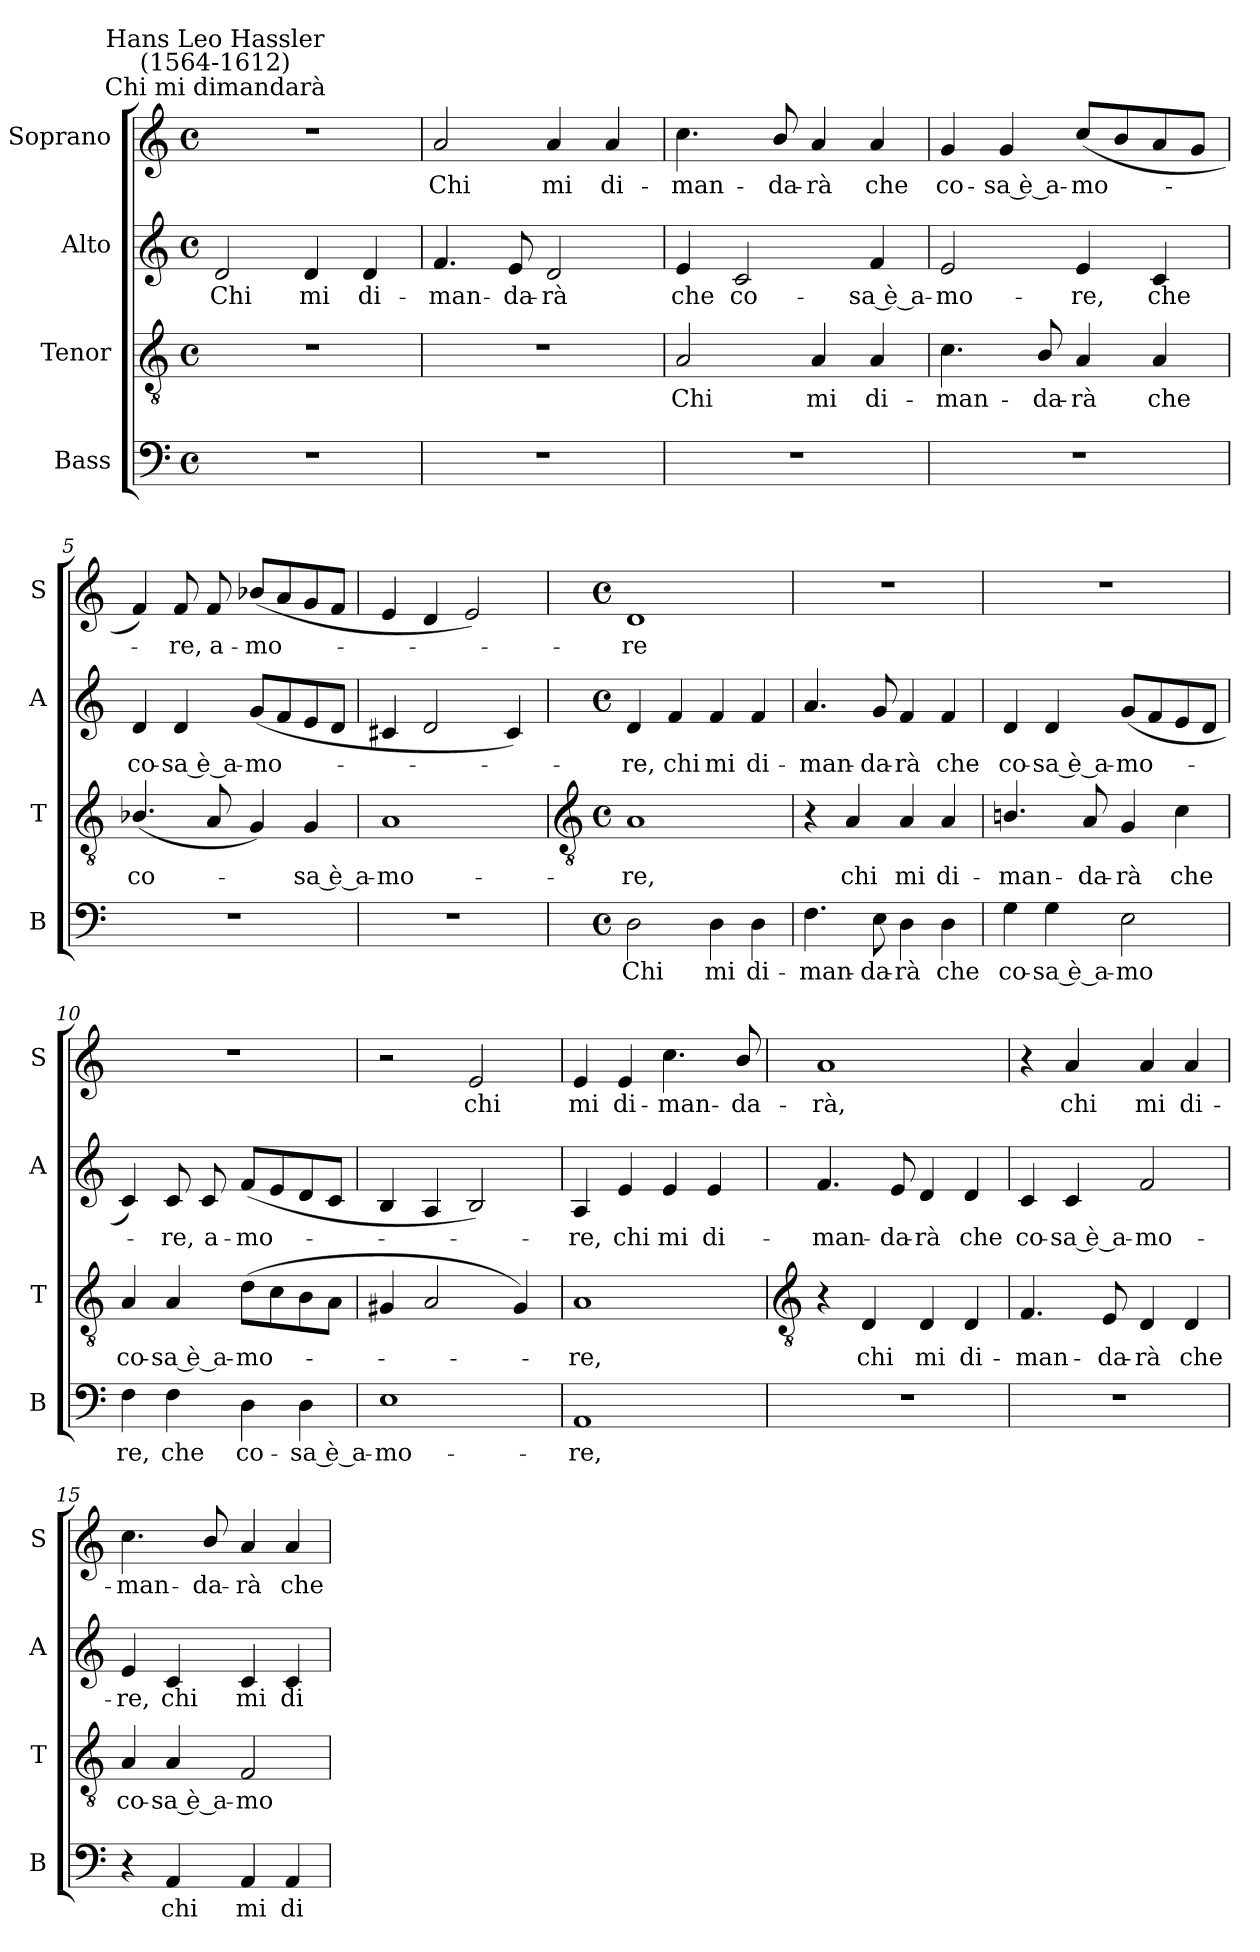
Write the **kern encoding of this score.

**kern	**text	**kern	**text	**kern	**text	**kern	**text
*part4	*part4	*part3	*part3	*part2	*part2	*part1	*part1
*staff4	*staff4	*staff3	*staff3	*staff2	*staff2	*staff1	*staff1
*I"Bass	*	*I"Tenor	*	*I"Alto	*	*I"Soprano	*
*I'B	*	*I'T	*	*I'A	*	*I'S	*
*clefF4	*	*clefGv2	*	*clefG2	*	*clefG2	*
*k[]	*	*k[]	*	*k[]	*	*k[]	*
*C:	*	*C:	*	*C:	*	*C:	*
*M4/4	*	*M4/4	*	*M4/4	*	*M4/4	*
*met(c)	*	*met(c)	*	*met(c)	*	*met(c)	*
=1	=1	=1	=1	=1	=1	=1	=1
!	!	!	!	!	!	!LO:TX:a:cj:t=Chi mi dimandarà	!
!	!	!	!	!	!	!LO:TX:a:cj:t=Hans Leo Hassler\n(1564-1612)	!
!	!	!	!	!	!LO:LY:b	!	!
1r	.	1r	.	2d	Chi	1r	.
!	!	!	!	!	!LO:LY:b	!	!
.	.	.	.	4d	mi	.	.
!	!	!	!	!	!LO:LY:b	!	!
.	.	.	.	4d	di-	.	.
=2	=2	=2	=2	=2	=2	=2	=2
!	!	!	!	!	!LO:LY:b	!	!LO:LY:b
1r	.	1r	.	4.f	-man-	2a	Chi
!	!	!	!	!	!LO:LY:b	!	!
.	.	.	.	8e	-da-	.	.
!	!	!	!	!	!LO:LY:b	!	!LO:LY:b
.	.	.	.	2d	-rà	4a	mi
!	!	!	!	!	!	!	!LO:LY:b
.	.	.	.	.	.	4a	di-
=3	=3	=3	=3	=3	=3	=3	=3
!	!	!	!LO:LY:b	!	!LO:LY:b	!	!LO:LY:b
1r	.	2A	Chi	4e	che	4.cc	-man-
!	!	!	!	!	!LO:LY:b	!	!
.	.	.	.	2c	co-	.	.
!	!	!	!	!	!	!	!LO:LY:b
.	.	.	.	.	.	8b/	-da-
!	!	!	!LO:LY:b	!	!	!	!LO:LY:b
.	.	4A	mi	.	.	4a	-rà
!	!	!	!LO:LY:b	!	!LO:LY:b	!	!LO:LY:b
.	.	4A	di-	4f	-sa è a-	4a	che
=4	=4	=4	=4	=4	=4	=4	=4
!	!	!	!LO:LY:b	!	!LO:LY:b	!	!LO:LY:b
1r	.	4.c	-man-	2e	-mo-	4g	co-
!	!	!	!	!	!	!	!LO:LY:b
.	.	.	.	.	.	4g	-sa è a-
!	!	!	!LO:LY:b	!	!	!	!
.	.	8B/	-da-	.	.	.	.
!	!	!	!LO:LY:b	!	!LO:LY:b	!	!LO:LY:b
.	.	4A	-rà	4e	-re,	(<8ccL	-mo-
.	.	.	.	.	.	8b	.
!	!	!	!LO:LY:b	!	!LO:LY:b	!	!
.	.	4A	che	4c	che	8a	.
.	.	.	.	.	.	8gJ	.
=5	=5	=5	=5	=5	=5	=5	=5
!	!	!	!LO:LY:b	!	!LO:LY:b	!	!
1r	.	(<4.B-X/	co-	4d	co-	4f)	.
!	!	!	!	!	!LO:LY:b	!	!LO:LY:b
.	.	.	.	4d	-sa è a-	8f	re,
!	!	!	!	!	!	!	!LO:LY:b
.	.	8A	.	.	.	8f	a-
!	!	!	!	!	!LO:LY:b	!	!LO:LY:b
.	.	4G)	.	(<8gL	-mo-	(<8b-XL	-mo-
.	.	.	.	8f	.	8a	.
!	!	!	!LO:LY:b	!	!	!	!
.	.	4G	sa è a-	8e	.	8g	.
.	.	.	.	8dJ	.	8fJ	.
=6	=6	=6	=6	=6	=6	=6	=6
!	!	!	!LO:LY:b	!	!	!	!
1r	.	1A	-mo-	4c#X	.	4e	.
.	.	.	.	2d	.	4d	.
.	.	.	.	.	.	2e)	.
.	.	.	.	4c#)	.	.	.
!!LO:LB:g=z
=7	=7	=7	=7	=7	=7	=7	=7
*	*	*clefGv2	*	*	*	*	*
*M4/4	*	*M4/4	*	*M4/4	*	*M4/4	*
*met(c)	*	*met(c)	*	*met(c)	*	*met(c)	*
!	!LO:LY:b	!	!LO:LY:b	!	!LO:LY:b	!	!LO:LY:b
2D	Chi	1A	-re,	4d	re,	1d	re
!	!	!	!	!	!LO:LY:b	!	!
.	.	.	.	4f	chi	.	.
!	!LO:LY:b	!	!	!	!LO:LY:b	!	!
4D	mi	.	.	4f	mi	.	.
!	!LO:LY:b	!	!	!	!LO:LY:b	!	!
4D	di-	.	.	4f	di-	.	.
=8	=8	=8	=8	=8	=8	=8	=8
!	!LO:LY:b	!	!	!	!LO:LY:b	!	!
4.F	-man-	4r	.	4.a	-man-	1r	.
!	!	!	!LO:LY:b	!	!	!	!
.	.	4A	chi	.	.	.	.
!	!LO:LY:b	!	!	!	!LO:LY:b	!	!
8E	-da-	.	.	8g	-da-	.	.
!	!LO:LY:b	!	!LO:LY:b	!	!LO:LY:b	!	!
4D	-rà	4A	mi	4f	-rà	.	.
!	!LO:LY:b	!	!LO:LY:b	!	!LO:LY:b	!	!
4D	che	4A	di-	4f	che	.	.
=9	=9	=9	=9	=9	=9	=9	=9
!	!LO:LY:b	!	!LO:LY:b	!	!LO:LY:b	!	!
4G	co-	4.Bn/	-man-	4d	co-	1r	.
!	!LO:LY:b	!	!	!	!LO:LY:b	!	!
4G	-sa è a-	.	.	4d	-sa è a-	.	.
!	!	!	!LO:LY:b	!	!	!	!
.	.	8A	-da-	.	.	.	.
!	!LO:LY:b	!	!LO:LY:b	!	!LO:LY:b	!	!
2E	-mo	4G	-rà	(<8gL	-mo-	.	.
.	.	.	.	8f	.	.	.
!	!	!	!LO:LY:b	!	!	!	!
.	.	4c	che	8e	.	.	.
.	.	.	.	8dJ	.	.	.
=10	=10	=10	=10	=10	=10	=10	=10
!	!LO:LY:b	!	!LO:LY:b	!	!	!	!
4F	re,	4A	co-	4c)	.	1r	.
!	!LO:LY:b	!	!LO:LY:b	!	!LO:LY:b	!	!
4F	che	4A	-sa è a-	8c	re,	.	.
!	!	!	!	!	!LO:LY:b	!	!
.	.	.	.	8c	a-	.	.
!	!LO:LY:b	!	!LO:LY:b	!	!LO:LY:b	!	!
4D	co-	(>8dL	-mo-	(<8fL	-mo-	.	.
.	.	8c	.	8e	.	.	.
!	!LO:LY:b	!	!	!	!	!	!
4D	-sa è a-	8B	.	8d	.	.	.
.	.	8AJ	.	8cJ	.	.	.
=11	=11	=11	=11	=11	=11	=11	=11
!	!LO:LY:b	!	!	!	!	!	!
1E	-mo-	4G#X	.	4B	.	2r	.
.	.	2A	.	4A	.	.	.
!	!	!	!	!	!	!	!LO:LY:b
.	.	.	.	2B)	.	2e	chi
.	.	4G#)	.	.	.	.	.
=12	=12	=12	=12	=12	=12	=12	=12
!	!LO:LY:b	!	!LO:LY:b	!	!LO:LY:b	!	!LO:LY:b
1AA	-re,	1A	re,	4A	re,	4e	mi
!	!	!	!	!	!LO:LY:b	!	!LO:LY:b
.	.	.	.	4e	chi	4e	di-
!	!	!	!	!	!LO:LY:b	!	!LO:LY:b
.	.	.	.	4e	mi	4.cc	-man-
!	!	!	!	!	!LO:LY:b	!	!
.	.	.	.	4e	di-	.	.
!	!	!	!	!	!	!	!LO:LY:b
.	.	.	.	.	.	8b/	-da-
!!LO:LB:g=z
=13	=13	=13	=13	=13	=13	=13	=13
*	*	*clefGv2	*	*	*	*	*
!	!	!	!	!	!LO:LY:b	!	!LO:LY:b
1r	.	4r	.	4.f	-man-	1a	-rà,
!	!	!	!LO:LY:b	!	!	!	!
.	.	4D	chi	.	.	.	.
!	!	!	!	!	!LO:LY:b	!	!
.	.	.	.	8e	-da-	.	.
!	!	!	!LO:LY:b	!	!LO:LY:b	!	!
.	.	4D	mi	4d	-rà	.	.
!	!	!	!LO:LY:b	!	!LO:LY:b	!	!
.	.	4D	di-	4d	che	.	.
=14	=14	=14	=14	=14	=14	=14	=14
!	!	!	!LO:LY:b	!	!LO:LY:b	!	!
1r	.	4.F	-man-	4c	co-	4r	.
!	!	!	!	!	!LO:LY:b	!	!LO:LY:b
.	.	.	.	4c	-sa è a-	4a	chi
!	!	!	!LO:LY:b	!	!	!	!
.	.	8E	-da-	.	.	.	.
!	!	!	!LO:LY:b	!	!LO:LY:b	!	!LO:LY:b
.	.	4D	-rà	2f	-mo-	4a	mi
!	!	!	!LO:LY:b	!	!	!	!LO:LY:b
.	.	4D	che	.	.	4a	di-
=15	=15	=15	=15	=15	=15	=15	=15
!	!	!	!LO:LY:b	!	!LO:LY:b	!	!LO:LY:b
4r	.	4A	co-	4e	-re,	4.cc	-man-
!	!LO:LY:b	!	!LO:LY:b	!	!LO:LY:b	!	!
4AA	chi	4A	-sa è a-	4c	chi	.	.
!	!	!	!	!	!	!	!LO:LY:b
.	.	.	.	.	.	8b/	-da-
!	!LO:LY:b	!	!LO:LY:b	!	!LO:LY:b	!	!LO:LY:b
4AA	mi	2F	-mo-	4c	mi	4a	-rà
!	!LO:LY:b	!	!	!	!LO:LY:b	!	!LO:LY:b
4AA	di-	.	.	4c	di-	4a	che
=	=	=	=	=	=	=	=
*-	*-	*-	*-	*-	*-	*-	*-
